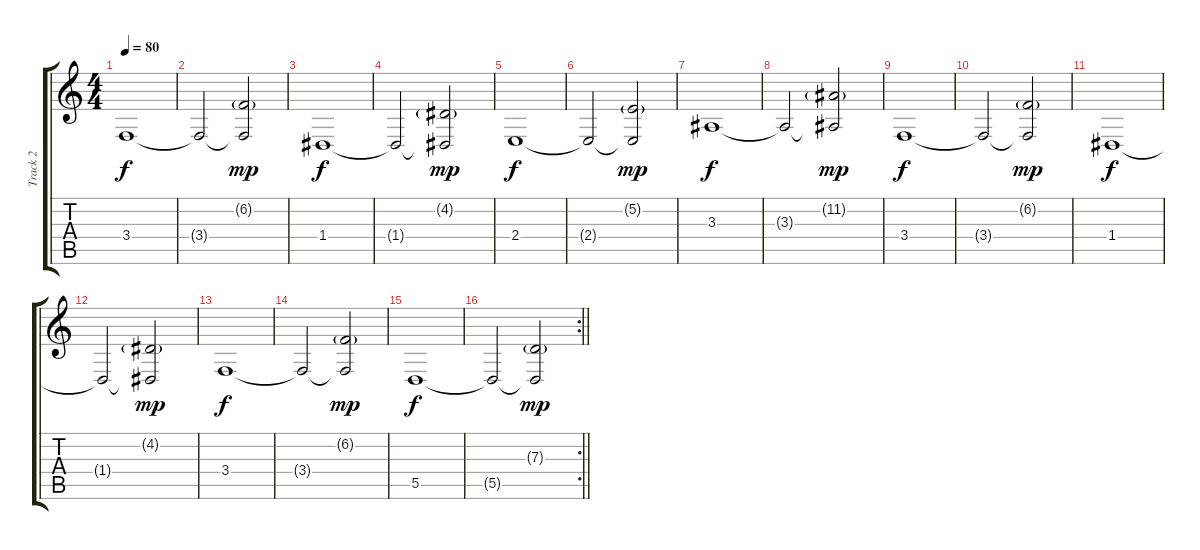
\track ("Track 2" "Track 2") {instrument stringensemble1}
\staff {score tabs}
\tuning (E4 B3 G3 D3 A2 E2) {hide}
\ts (4 4)
\section ("" "")
\tempo 80
\clef g2
\ks c
3.4.1{dy f} |
3.4{t}.2 (6.2{g} 3.4{t}).2{dy mp} |
1.4.1{dy f} |
1.4{t}.2 (4.2{g} 1.4{t}).2{dy mp} |
2.4.1{dy f} |
2.4{t}.2 (5.2{g} 2.4{t}).2{dy mp} |
3.3.1{dy f} |
3.3{t}.2 (11.2{g} 3.3{t}).2{dy mp} |
3.4.1{dy f} |
3.4{t}.2 (6.2{g} 3.4{t}).2{dy mp} |
1.4.1{dy f} |
1.4{t}.2 (4.2{g} 1.4{t}).2{dy mp} |
3.4.1{dy f} |
3.4{t}.2 (6.2{g} 3.4{t}).2{dy mp} |
5.5.1{dy f} |
\rc 2
\barLineRight lightlight
5.5{t}.2 (7.3{g} 5.5{t}).2{dy mp}
